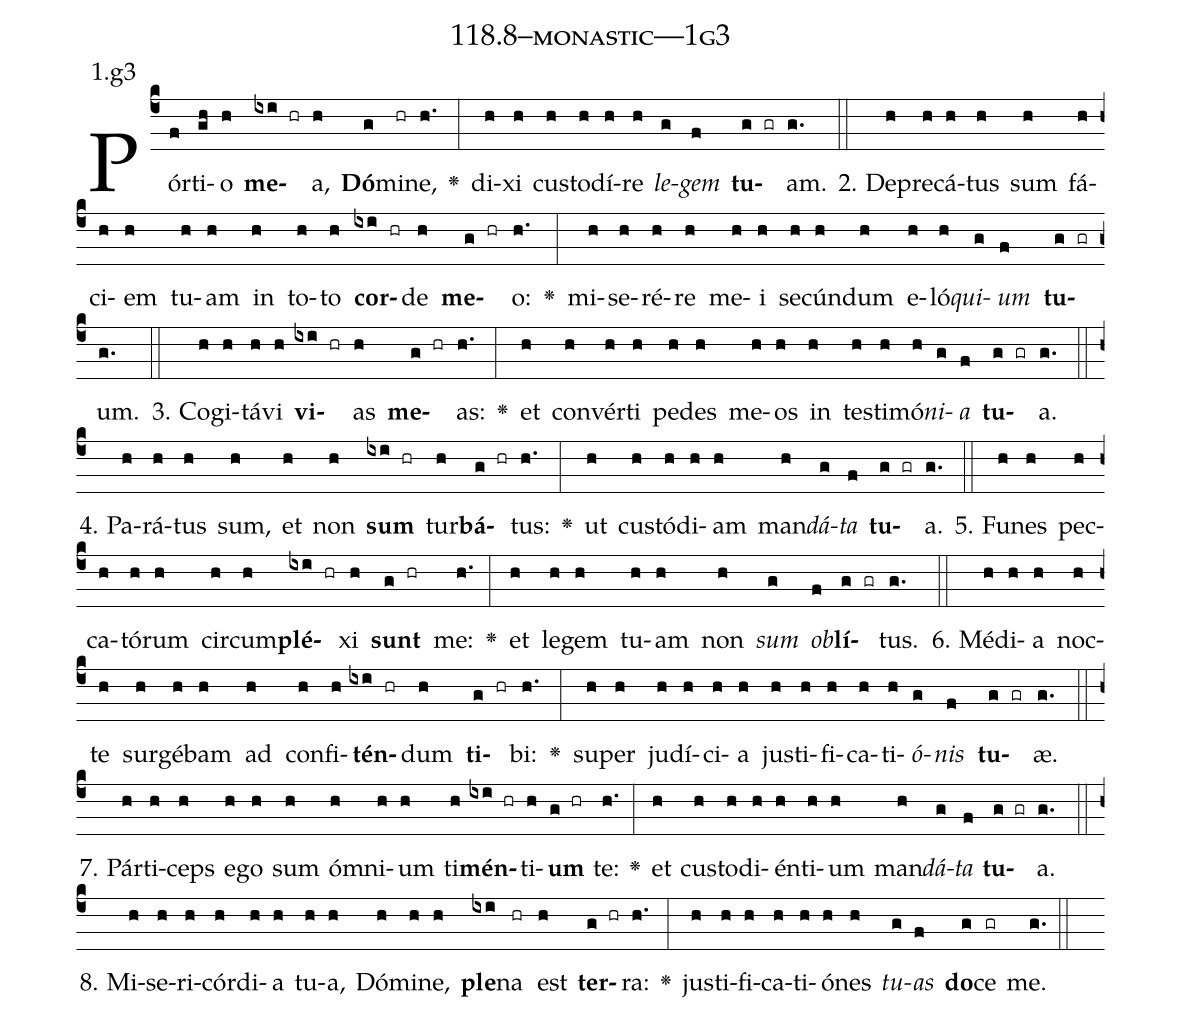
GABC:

name: 118.8--monastic---1g3;
annotation: 1.g3;
%%
(c4)Pór(f)ti(gh)o(h) <b>me</b>(ixi hr)a,(h) <b>Dó</b>(g)mi(hr)ne,(h.) <v>\greheightstar</v>(:) di(h)xi(h) cus(h)to(h)dí(h)re(h) <i>le</i>(g)<i>gem</i>(f) <b>tu</b>(g gr)am.(g.) (::)
2. De(h)pre(h)cá(h)tus(h) sum(h) fá(h)ci(h)em(h) tu(h)am(h) in(h) to(h)to(h) <b>cor</b>(ixi hr)de(h) <b>me</b>(g hr)o:(h.) <v>\greheightstar</v>(:) mi(h)se(h)ré(h)re(h) me(h)i(h) se(h)cún(h)dum(h) e(h)ló(h)<i>qui</i>(g)<i>um</i>(f) <b>tu</b>(g gr)um.(g.) (::)
3. Co(h)gi(h)tá(h)vi(h) <b>vi</b>(ixi hr)as(h) <b>me</b>(g hr)as:(h.) <v>\greheightstar</v>(:) et(h) con(h)vér(h)ti(h) pe(h)des(h) me(h)os(h) in(h) tes(h)ti(h)mó(h)<i>ni</i>(g)<i>a</i>(f) <b>tu</b>(g gr)a.(g.) (::)
4. Pa(h)rá(h)tus(h) sum,(h) et(h) non(h) <b>sum</b>(ixi hr) tur(h)<b>bá</b>(g hr)tus:(h.) <v>\greheightstar</v>(:) ut(h) cus(h)tó(h)di(h)am(h) man(h)<i>dá</i>(g)<i>ta</i>(f) <b>tu</b>(g gr)a.(g.) (::)
5. Fu(h)nes(h) pec(h)ca(h)tó(h)rum(h) cir(h)cum(h)<b>plé</b>(ixi hr)xi(h) <b>sunt</b>(g hr) me:(h.) <v>\greheightstar</v>(:) et(h) le(h)gem(h) tu(h)am(h) non(h) <i>sum</i>(g) <i>ob</i>(f)<b>lí</b>(g gr)tus.(g.) (::)
6. Mé(h)di(h)a(h) noc(h)te(h) sur(h)gé(h)bam(h) ad(h) con(h)fi(h)<b>tén</b>(ixi hr)dum(h) <b>ti</b>(g hr)bi:(h.) <v>\greheightstar</v>(:) su(h)per(h) ju(h)dí(h)ci(h)a(h) jus(h)ti(h)fi(h)ca(h)ti(h)<i>ó</i>(g)<i>nis</i>(f) <b>tu</b>(g gr)æ.(g.) (::)
7. Pár(h)ti(h)ceps(h) e(h)go(h) sum(h) óm(h)ni(h)um(h) ti(h)<b>mén</b>(ixi hr)ti(h)<b>um</b>(g hr) te:(h.) <v>\greheightstar</v>(:) et(h) cus(h)to(h)di(h)én(h)ti(h)um(h) man(h)<i>dá</i>(g)<i>ta</i>(f) <b>tu</b>(g gr)a.(g.) (::)
8. Mi(h)se(h)ri(h)cór(h)di(h)a(h) tu(h)a,(h) Dó(h)mi(h)ne,(h) <b>ple</b>(ixi)na(hr) est(h) <b>ter</b>(g hr)ra:(h.) <v>\greheightstar</v>(:) jus(h)ti(h)fi(h)ca(h)ti(h)ó(h)nes(h) <i>tu</i>(g)<i>as</i>(f) <b>do</b>(g)ce(gr) me.(g.) (::)
